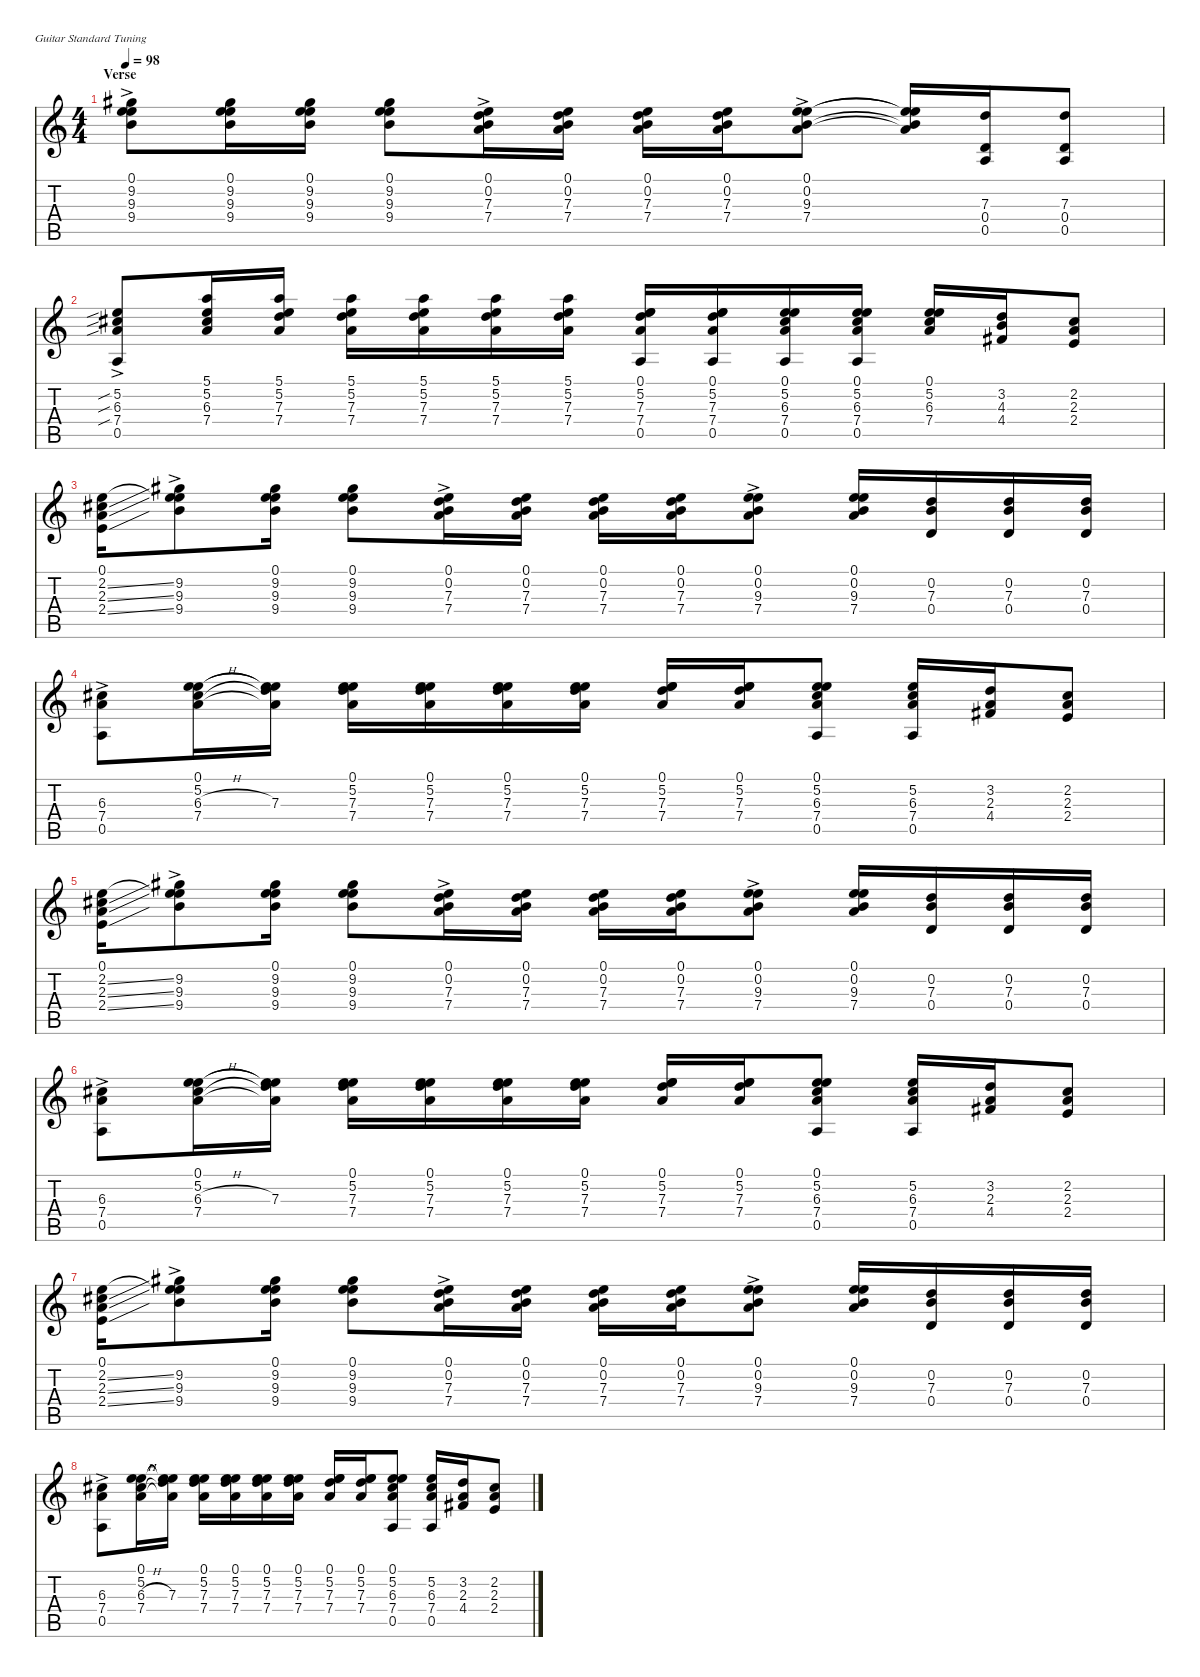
\defaultSystemsLayout 4
\hideDynamics
\bracketExtendMode nobrackets
\singleTrackTrackNamePolicy hidden
\multiTrackTrackNamePolicy hidden
\firstSystemTrackNameMode fullname
\firstSystemTrackNameOrientation horizontal
\otherSystemsTrackNameOrientation horizontal
\track ("Acoustic Guitar 1" "n.guit.") {mute instrument acousticguitarnylon}
\staff {score tabs}
\tuning (E4 B3 G3 D3 A2 E2)
\ts (4 4)
\section ("" "Verse")
\tempo 98
\clef g2
\ks c
(0.1{ac} 9.2{ac acc #} 9.3{ac} 9.4{ac}).8{dy f beam Down} (0.1 9.2{acc #} 9.3 9.4).16{beam Down} (0.1 9.2{acc #} 9.3 9.4).16{beam Down} (0.1 9.2{acc #} 9.3 9.4).8{beam Down} (0.1{ac} 0.2{ac} 7.3{ac} 7.4{ac}).16{beam Down} (0.1 0.2 7.3 7.4).16{beam Down} (0.1 0.2 7.3 7.4).16{beam Down} (0.1 0.2 7.3 7.4).16{beam Down} (0.1{ac} 0.2{ac} 9.3{ac} 7.4{ac}).8{beam Down} (0.1{t} 0.2{t} 9.3{t} 7.4{t}).16{beam Up} (7.3 0.4 0.5).16{beam Up} (7.3 0.4 0.5).8{beam Up} |
(5.2{sib ac} 6.3{sib ac acc #} 7.4{sib ac} 0.5{ac}).8{beam Up} (5.1 5.2 6.3{acc #} 7.4).16{beam Up} (5.1 5.2 7.3 7.4).16{beam Up} (5.1 5.2 7.3 7.4).16{beam Down} (5.1 5.2 7.3 7.4).16{beam Down} (5.1 5.2 7.3 7.4).16{beam Down} (5.1 5.2 7.3 7.4).16{beam Down} (0.1 5.2 7.3 7.4 0.5).16{beam Up} (0.1 5.2 7.3 7.4 0.5).16{beam Up} (0.1 5.2 6.3{acc #} 7.4 0.5).16{beam Up} (0.1 5.2 6.3{acc #} 7.4 0.5).16{beam Up} (0.1 5.2 6.3{acc #} 7.4).16{beam Up} (3.2 4.3 4.4{acc #}).16{beam Up} (2.2{acc #} 2.3 2.4).8{beam Up} |
(0.1 2.2{ss acc #} 2.3{ss} 2.4{ss}).16{beam Down} (0.1{t} 9.2{ac acc #} 9.3{ac} 9.4{ac}).8{beam Down} (0.1 9.2{acc #} 9.3 9.4).16{beam Down} (0.1 9.2{acc #} 9.3 9.4).8{beam Down} (0.1{ac} 0.2{ac} 7.3{ac} 7.4{ac}).16{beam Down} (0.1 0.2 7.3 7.4).16{beam Down} (0.1 0.2 7.3 7.4).16{beam Down} (0.1 0.2 7.3 7.4).16{beam Down} (0.1{ac} 0.2{ac} 9.3{ac} 7.4{ac}).8{beam Down} (0.1 0.2 9.3 7.4).16{beam Up} (0.2 7.3 0.4).16{beam Up} (0.2 7.3 0.4).16{beam Up} (0.2 7.3 0.4).16{beam Up} |
(6.3{ac acc #} 7.4{ac} 0.5{ac}).8{beam Down} (0.1 5.2 6.3{h acc #} 7.4).16{beam Down} (0.1{t} 5.2{t} 7.3 7.4{t}).16{beam Down} (0.1 5.2 7.3 7.4).16{beam Down} (0.1 5.2 7.3 7.4).16{beam Down} (0.1 5.2 7.3 7.4).16{beam Down} (0.1 5.2 7.3 7.4).16{beam Down} (0.1 5.2 7.3 7.4).16{beam Up} (0.1 5.2 7.3 7.4).16{beam Up} (0.1 5.2 6.3{acc #} 7.4 0.5).8{beam Up} (5.2 6.3{acc #} 7.4 0.5).16{beam Up} (3.2 2.3 4.4{acc #}).16{beam Up} (2.2{acc #} 2.3 2.4).8{beam Up} |
(0.1 2.2{ss acc #} 2.3{ss} 2.4{ss}).16{beam Down} (0.1{t} 9.2{ac acc #} 9.3{ac} 9.4{ac}).8{beam Down} (0.1 9.2{acc #} 9.3 9.4).16{beam Down} (0.1 9.2{acc #} 9.3 9.4).8{beam Down} (0.1{ac} 0.2{ac} 7.3{ac} 7.4{ac}).16{beam Down} (0.1 0.2 7.3 7.4).16{beam Down} (0.1 0.2 7.3 7.4).16{beam Down} (0.1 0.2 7.3 7.4).16{beam Down} (0.1{ac} 0.2{ac} 9.3{ac} 7.4{ac}).8{beam Down} (0.1 0.2 9.3 7.4).16{beam Up} (0.2 7.3 0.4).16{beam Up} (0.2 7.3 0.4).16{beam Up} (0.2 7.3 0.4).16{beam Up} |
(6.3{ac acc #} 7.4{ac} 0.5{ac}).8{beam Down} (0.1 5.2 6.3{h acc #} 7.4).16{beam Down} (0.1{t} 5.2{t} 7.3 7.4{t}).16{beam Down} (0.1 5.2 7.3 7.4).16{beam Down} (0.1 5.2 7.3 7.4).16{beam Down} (0.1 5.2 7.3 7.4).16{beam Down} (0.1 5.2 7.3 7.4).16{beam Down} (0.1 5.2 7.3 7.4).16{beam Up} (0.1 5.2 7.3 7.4).16{beam Up} (0.1 5.2 6.3{acc #} 7.4 0.5).8{beam Up} (5.2 6.3{acc #} 7.4 0.5).16{beam Up} (3.2 2.3 4.4{acc #}).16{beam Up} (2.2{acc #} 2.3 2.4).8{beam Up} |
(0.1 2.2{ss acc #} 2.3{ss} 2.4{ss}).16{beam Down} (0.1{t} 9.2{ac acc #} 9.3{ac} 9.4{ac}).8{beam Down} (0.1 9.2{acc #} 9.3 9.4).16{beam Down} (0.1 9.2{acc #} 9.3 9.4).8{beam Down} (0.1{ac} 0.2{ac} 7.3{ac} 7.4{ac}).16{beam Down} (0.1 0.2 7.3 7.4).16{beam Down} (0.1 0.2 7.3 7.4).16{beam Down} (0.1 0.2 7.3 7.4).16{beam Down} (0.1{ac} 0.2{ac} 9.3{ac} 7.4{ac}).8{beam Down} (0.1 0.2 9.3 7.4).16{beam Up} (0.2 7.3 0.4).16{beam Up} (0.2 7.3 0.4).16{beam Up} (0.2 7.3 0.4).16{beam Up} |
(6.3{ac acc #} 7.4{ac} 0.5{ac}).8{beam Down} (0.1 5.2 6.3{h acc #} 7.4).16{beam Down} (0.1{t} 5.2{t} 7.3 7.4{t}).16{beam Down} (0.1 5.2 7.3 7.4).16{beam Down} (0.1 5.2 7.3 7.4).16{beam Down} (0.1 5.2 7.3 7.4).16{beam Down} (0.1 5.2 7.3 7.4).16{beam Down} (0.1 5.2 7.3 7.4).16{beam Up} (0.1 5.2 7.3 7.4).16{beam Up} (0.1 5.2 6.3{acc #} 7.4 0.5).8{beam Up} (5.2 6.3{acc #} 7.4 0.5).16{beam Up} (3.2 2.3 4.4{acc #}).16{beam Up} (2.2{acc #} 2.3 2.4).8{beam Up}
